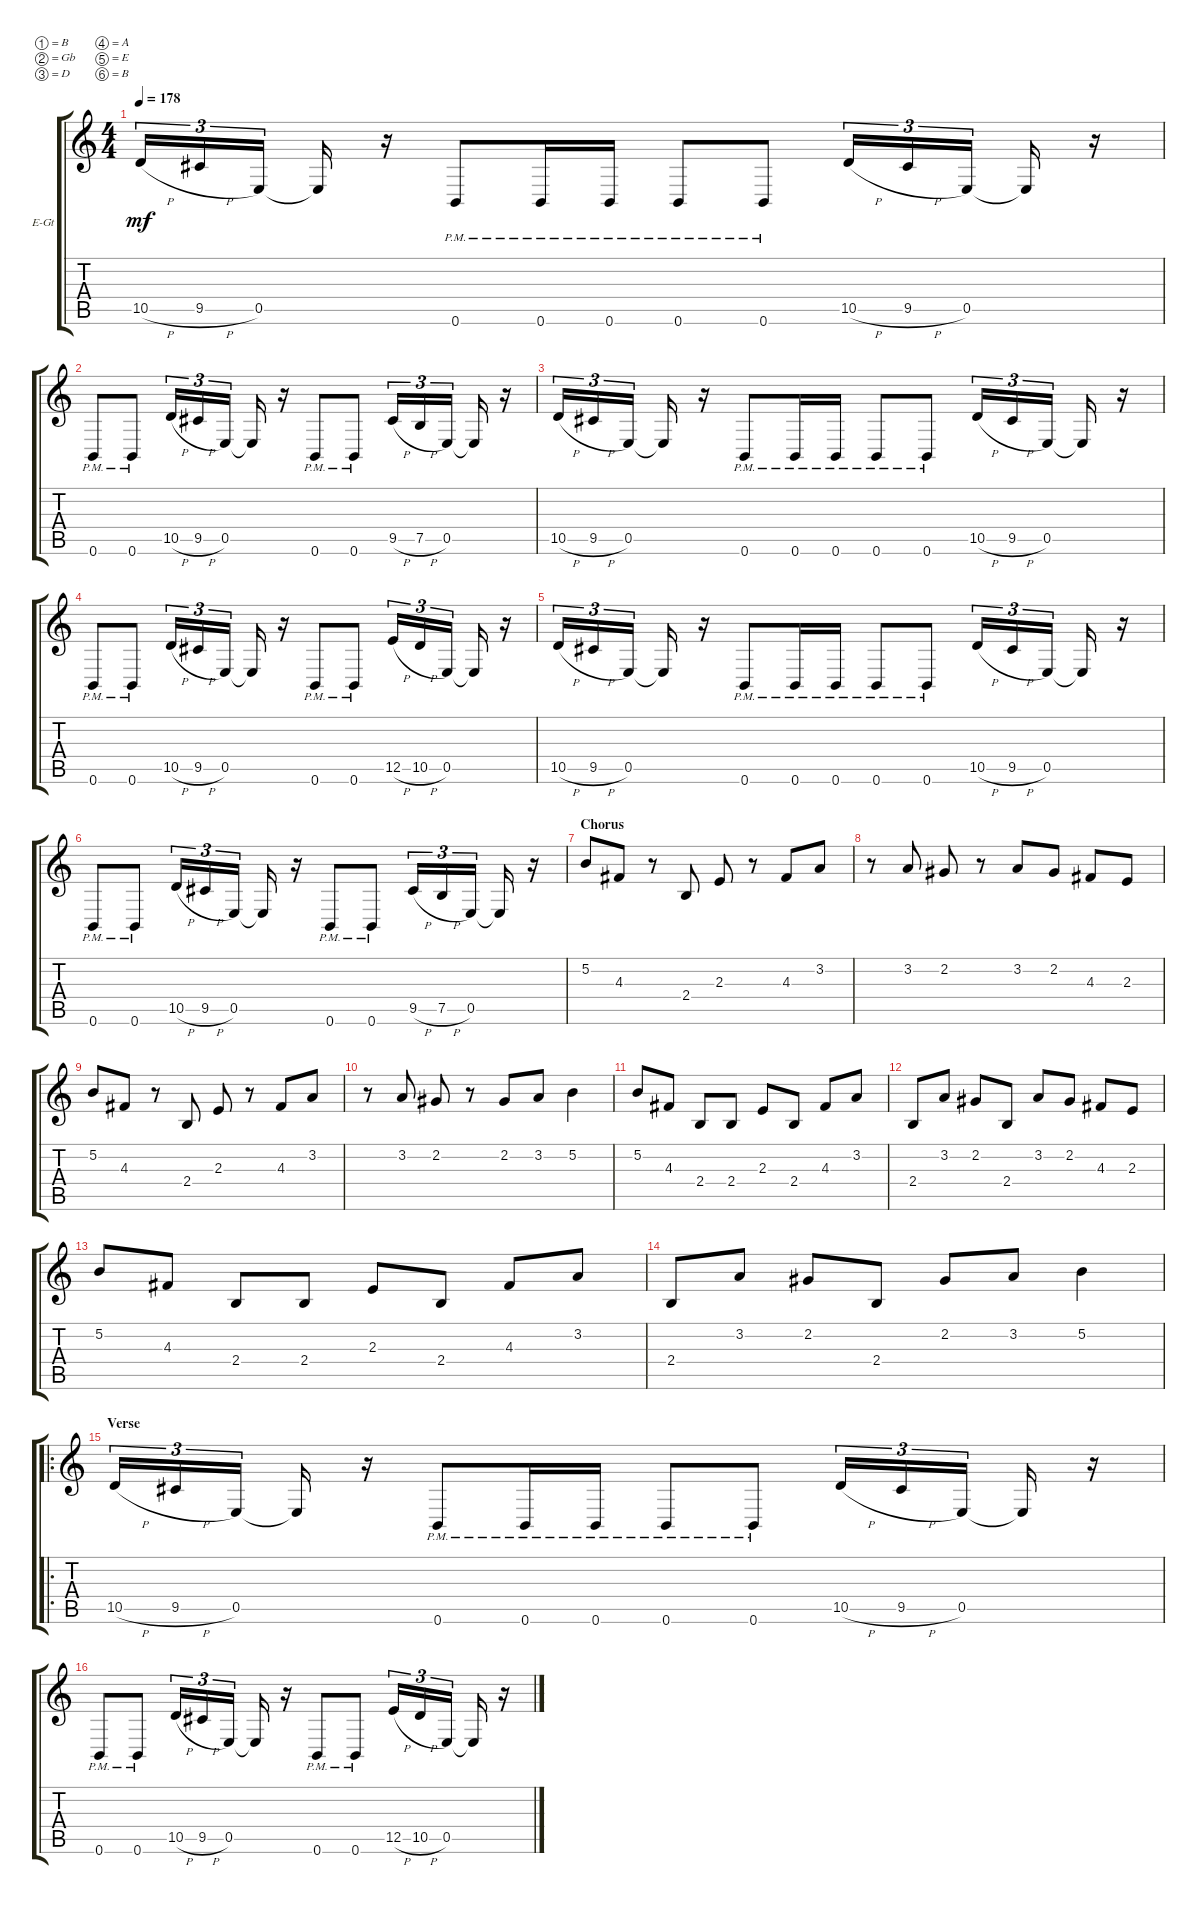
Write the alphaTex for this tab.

\bracketExtendMode groupsimilarinstruments
\firstSystemTrackNameOrientation horizontal
\otherSystemsTrackNameOrientation horizontal
\track ("Electric Guitar 1" "E-Gt") {instrument distortionguitar}
\staff {score tabs}
\tuning (B3 Gb3 D3 A2 E2 B1)
\ts (4 4)
\tempo 178
\clef g2
\ks c
10.5{h}.16{tu (3 2) dy mf} 9.5{h}.16{tu (3 2)} 0.5.16{tu (3 2)} 0.5{t}.16 r.16 0.6{pm}.8 0.6{pm}.16 0.6{pm}.16 0.6{pm}.8 0.6{pm}.8 10.5{h}.16{tu (3 2)} 9.5{h}.16{tu (3 2)} 0.5.16{tu (3 2)} 0.5{t}.16 r.16 |
0.6{pm}.8 0.6{pm}.8 10.5{h}.16{tu (3 2)} 9.5{h}.16{tu (3 2)} 0.5.16{tu (3 2)} 0.5{t}.16 r.16 0.6{pm}.8 0.6{pm}.8 9.5{h}.16{tu (3 2)} 7.5{h}.16{tu (3 2)} 0.5.16{tu (3 2)} 0.5{t}.16 r.16 |
10.5{h}.16{tu (3 2)} 9.5{h}.16{tu (3 2)} 0.5.16{tu (3 2)} 0.5{t}.16 r.16 0.6{pm}.8 0.6{pm}.16 0.6{pm}.16 0.6{pm}.8 0.6{pm}.8 10.5{h}.16{tu (3 2)} 9.5{h}.16{tu (3 2)} 0.5.16{tu (3 2)} 0.5{t}.16 r.16 |
0.6{pm}.8 0.6{pm}.8 10.5{h}.16{tu (3 2)} 9.5{h}.16{tu (3 2)} 0.5.16{tu (3 2)} 0.5{t}.16 r.16 0.6{pm}.8 0.6{pm}.8 12.5{h}.16{tu (3 2)} 10.5{h}.16{tu (3 2)} 0.5.16{tu (3 2)} 0.5{t}.16 r.16 |
10.5{h}.16{tu (3 2)} 9.5{h}.16{tu (3 2)} 0.5.16{tu (3 2)} 0.5{t}.16 r.16 0.6{pm}.8 0.6{pm}.16 0.6{pm}.16 0.6{pm}.8 0.6{pm}.8 10.5{h}.16{tu (3 2)} 9.5{h}.16{tu (3 2)} 0.5.16{tu (3 2)} 0.5{t}.16 r.16 |
0.6{pm}.8 0.6{pm}.8 10.5{h}.16{tu (3 2)} 9.5{h}.16{tu (3 2)} 0.5.16{tu (3 2)} 0.5{t}.16 r.16 0.6{pm}.8 0.6{pm}.8 9.5{h}.16{tu (3 2)} 7.5{h}.16{tu (3 2)} 0.5.16{tu (3 2)} 0.5{t}.16 r.16 |
\section ("" "Chorus")
5.2.8 4.3.8 r.8 2.4.8 2.3.8 r.8 4.3.8 3.2.8 |
r.8 3.2.8 2.2.8 r.8 3.2.8 2.2.8 4.3.8 2.3.8 |
5.2.8 4.3.8 r.8 2.4.8 2.3.8 r.8 4.3.8 3.2.8 |
r.8 3.2.8 2.2.8 r.8 2.2.8 3.2.8 5.2.4 |
5.2.8 4.3.8 2.4.8 2.4.8 2.3.8 2.4.8 4.3.8 3.2.8 |
2.4.8 3.2.8 2.2.8 2.4.8 3.2.8 2.2.8 4.3.8 2.3.8 |
5.2.8 4.3.8 2.4.8 2.4.8 2.3.8 2.4.8 4.3.8 3.2.8 |
2.4.8 3.2.8 2.2.8 2.4.8 2.2.8 3.2.8 5.2.4 |
\ro
\section ("" "Verse")
10.5{h}.16{tu (3 2)} 9.5{h}.16{tu (3 2)} 0.5.16{tu (3 2)} 0.5{t}.16 r.16 0.6{pm}.8 0.6{pm}.16 0.6{pm}.16 0.6{pm}.8 0.6{pm}.8 10.5{h}.16{tu (3 2)} 9.5{h}.16{tu (3 2)} 0.5.16{tu (3 2)} 0.5{t}.16 r.16 |
0.6{pm}.8 0.6{pm}.8 10.5{h}.16{tu (3 2)} 9.5{h}.16{tu (3 2)} 0.5.16{tu (3 2)} 0.5{t}.16 r.16 0.6{pm}.8 0.6{pm}.8 12.5{h}.16{tu (3 2)} 10.5{h}.16{tu (3 2)} 0.5.16{tu (3 2)} 0.5{t}.16 r.16
